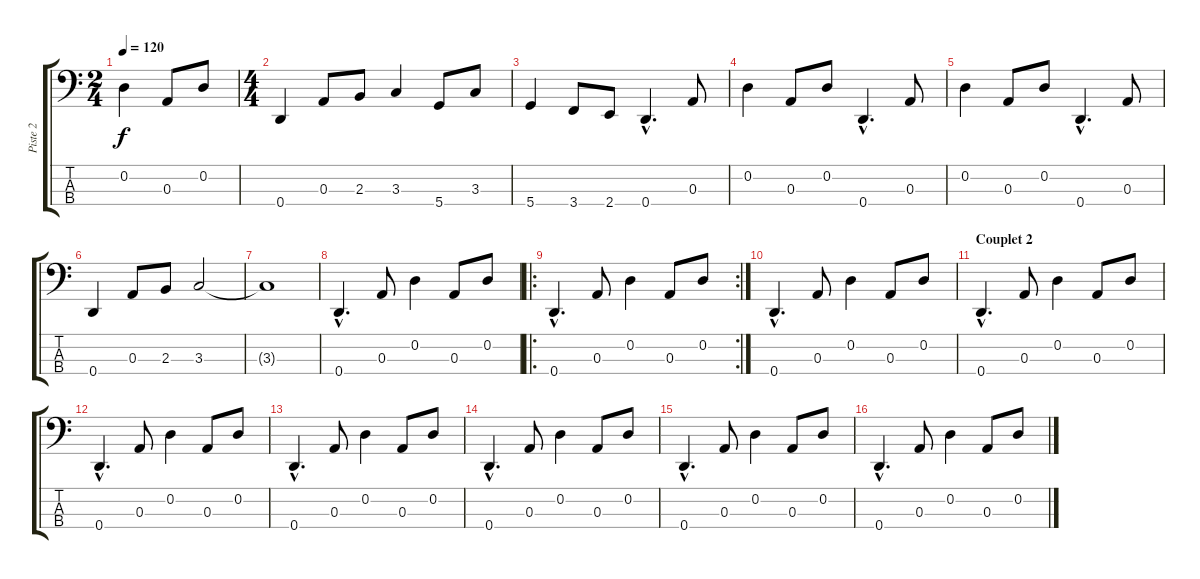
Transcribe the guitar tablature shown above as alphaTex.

\track ("Piste 2" "Piste 2") {instrument electricbasspick}
\staff {score tabs}
\tuning (G2 D2 A1 D1) {hide}
\ts (2 4)
\tempo 120
\clef f4
\ks c
0.2.4{dy f} 0.3.8 0.2.8 |
\ts (4 4)
0.4.4 0.3.8 2.3.8 3.3.4 5.4.8 3.3.8 |
5.4.4 3.4.8 2.4.8 0.4{hac}.4{d} 0.3.8 |
0.2.4 0.3.8 0.2.8 0.4{hac}.4{d} 0.3.8 |
0.2.4 0.3.8 0.2.8 0.4{hac}.4{d} 0.3.8 |
0.4.4 0.3.8 2.3.8 3.3.2 |
3.3{t}.1 |
0.4{hac}.4{d} 0.3.8 0.2.4 0.3.8 0.2.8 |
\ro
\rc 2
0.4{hac}.4{d} 0.3.8 0.2.4 0.3.8 0.2.8 |
0.4{hac}.4{d} 0.3.8 0.2.4 0.3.8 0.2.8 |
\section ("" "Couplet 2")
0.4{hac}.4{d} 0.3.8 0.2.4 0.3.8 0.2.8 |
0.4{hac}.4{d} 0.3.8 0.2.4 0.3.8 0.2.8 |
0.4{hac}.4{d} 0.3.8 0.2.4 0.3.8 0.2.8 |
0.4{hac}.4{d} 0.3.8 0.2.4 0.3.8 0.2.8 |
0.4{hac}.4{d} 0.3.8 0.2.4 0.3.8 0.2.8 |
0.4{hac}.4{d} 0.3.8 0.2.4 0.3.8 0.2.8
